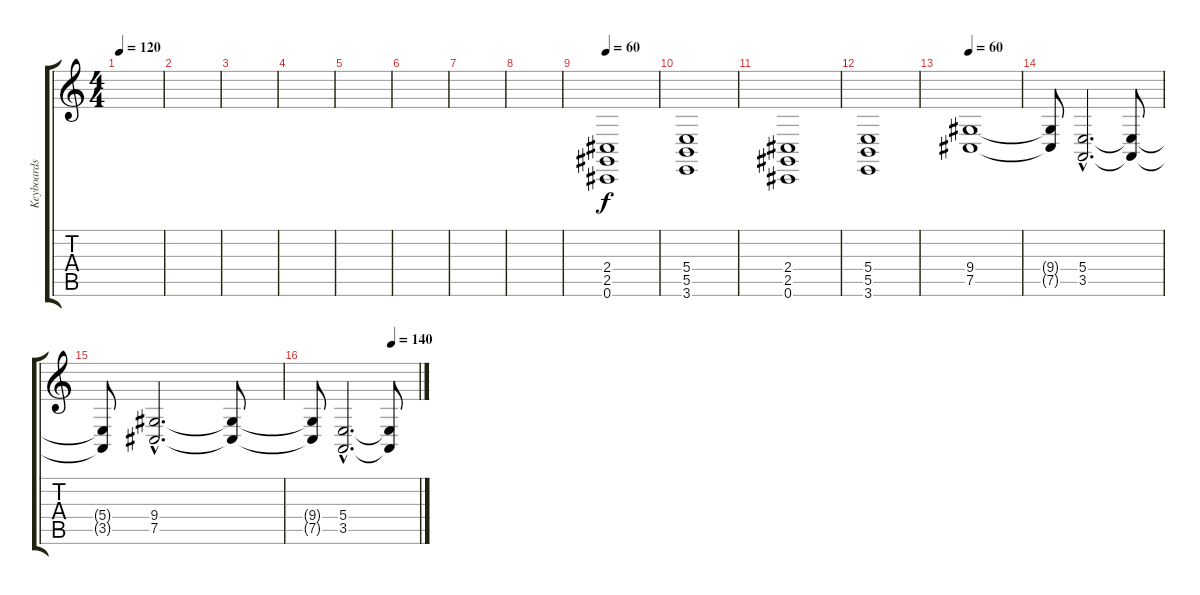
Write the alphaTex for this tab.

\track ("Keyboards" "Keyboards") {instrument choiraahs}
\staff {score tabs}
\tuning (Db4 Ab3 E3 B2 Gb2 Db2) {hide}
\ts (4 4)
\tempo 120
\clef g2
\ks c
|
|
|
|
|
|
|
|
\tempo 60
(2.4 2.5 0.6).1 |
(5.4 5.5 3.6).1 |
(2.4 2.5 0.6).1 |
(5.4 5.5 3.6).1 |
\tempo 60
(9.4 7.5).1 |
(9.4{t} 7.5{t}).8 (5.4{hac} 3.5{hac}).2{d} (5.4{t} 3.5{t}).8 |
(5.4{t} 3.5{t}).8 (9.4{hac} 7.5{hac}).2{d} (9.4{t} 7.5{t}).8 |
\tempo (140 0.75)
(9.4{t} 7.5{t}).8 (5.4{hac} 3.5{hac}).2{d} (5.4{t} 3.5{t}).8
